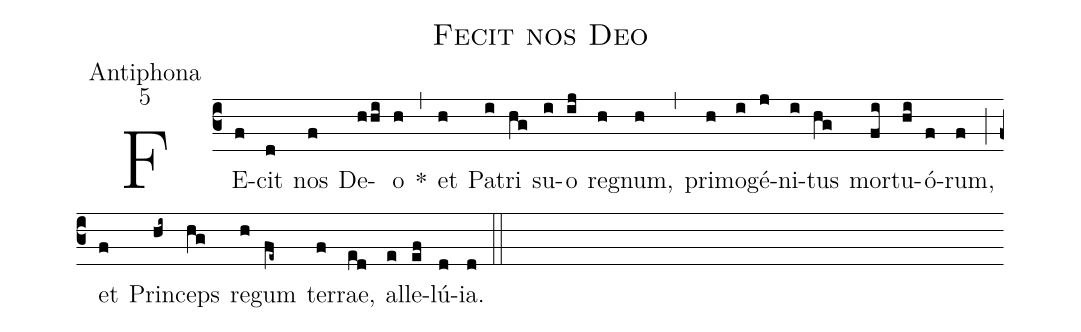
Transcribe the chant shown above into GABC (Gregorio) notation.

name:Fecit nos Deo ;
office-part:Antiphona;
mode:5;
%%
(c3) FE(f)cit(d) nos(f) De(hhi)o(h) *(,) et(h) Pa(i)tri(hg) su(i)o(ij) re(h)gnum,(h) (,) pri(h)mo(i)gé(j)ni(i)tus(hg) mor(fi)tu(hi)ó(f)rum,(f) (;) et(f) Prin(hi~)ceps(hg) re(h)gum(fe~) ter(f)rae,(ed) al(e)le(ef)lú(d)ia.(d) (::)
